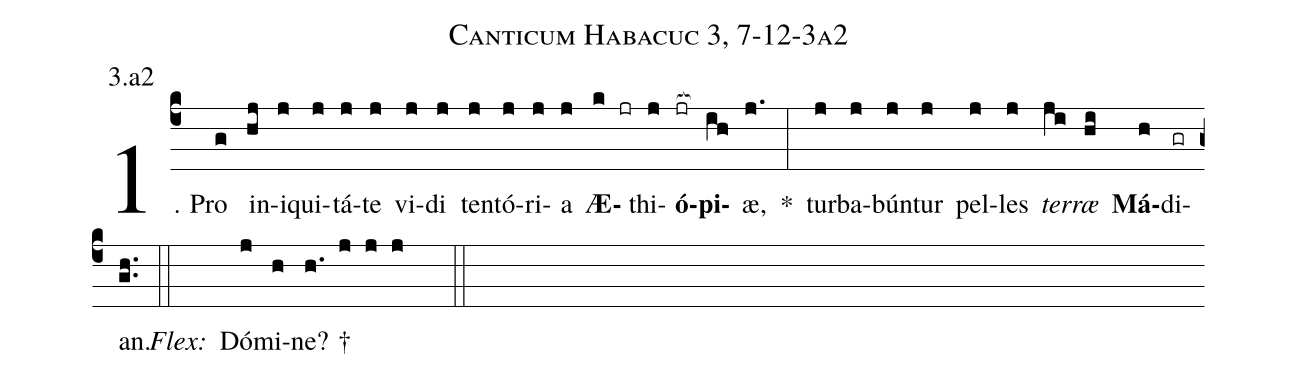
name: Canticum Habacuc 3, 7-12-3a2;
annotation: 3.a2;
%%
(c4)1. Pro(g) in(hj)i(j)qui(j)tá(j)te(j) vi(j)di(j) ten(j)tó(j)ri(j)a(j) <b>Æ</b>(k jr)thi(j)<b>ó</b>(jr[ocb:1{])<b>pi</b>(ih[ocb:0}])æ,(j.) *(:) tur(j)ba(j)bún(j)tur(j) pel(j)les(j) <i>ter</i>(ji)<i>ræ</i>(hi) <b>Má</b>(h)di(gr)an.(gh..) (::)
<i>Flex:</i>()  Dó(j)mi(h)ne? †(h. j j j  ::)
